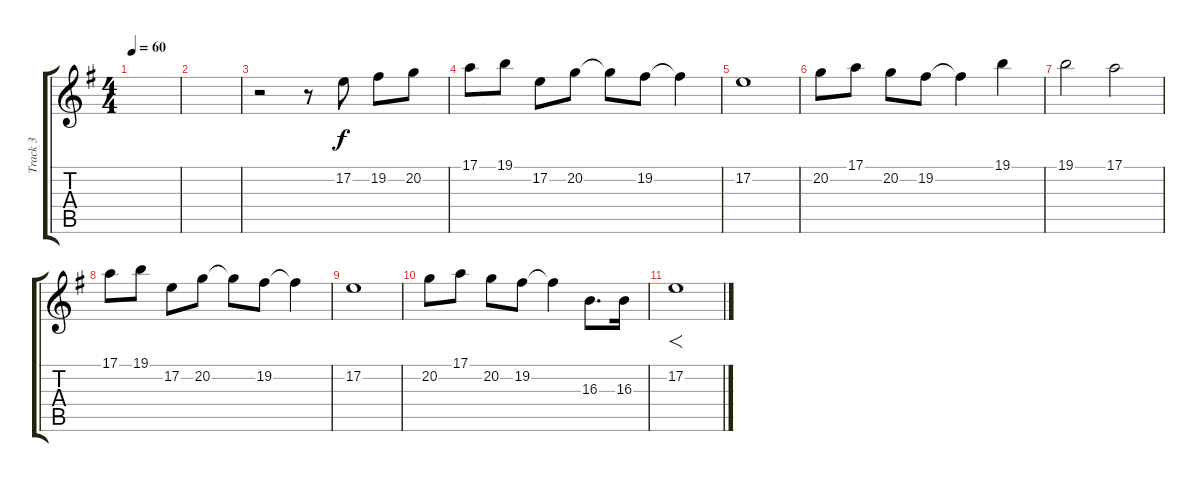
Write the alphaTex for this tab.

\track ("Track 3" "Track 3") {instrument acousticgrandpiano}
\staff {score tabs}
\tuning (E4 B3 G3 D3 A2 E2) {hide}
\ts (4 4)
\tempo 60
\clef g2
\ks g
|
|
r.2 r.8 17.2.8 19.2.8 20.2.8 |
17.1.8 19.1.8 17.2.8 20.2.8 20.2{t}.8 19.2.8 19.2{t}.4 |
17.2.1 |
20.2.8 17.1.8 20.2.8 19.2.8 19.2{t}.4 19.1.4 |
19.1.2 17.1.2 |
17.1.8 19.1.8 17.2.8 20.2.8 20.2{t}.8 19.2.8 19.2{t}.4 |
17.2.1 |
20.2.8 17.1.8 20.2.8 19.2.8 19.2{t}.4 16.3.8{d} 16.3.16 |
17.2.1{f}
